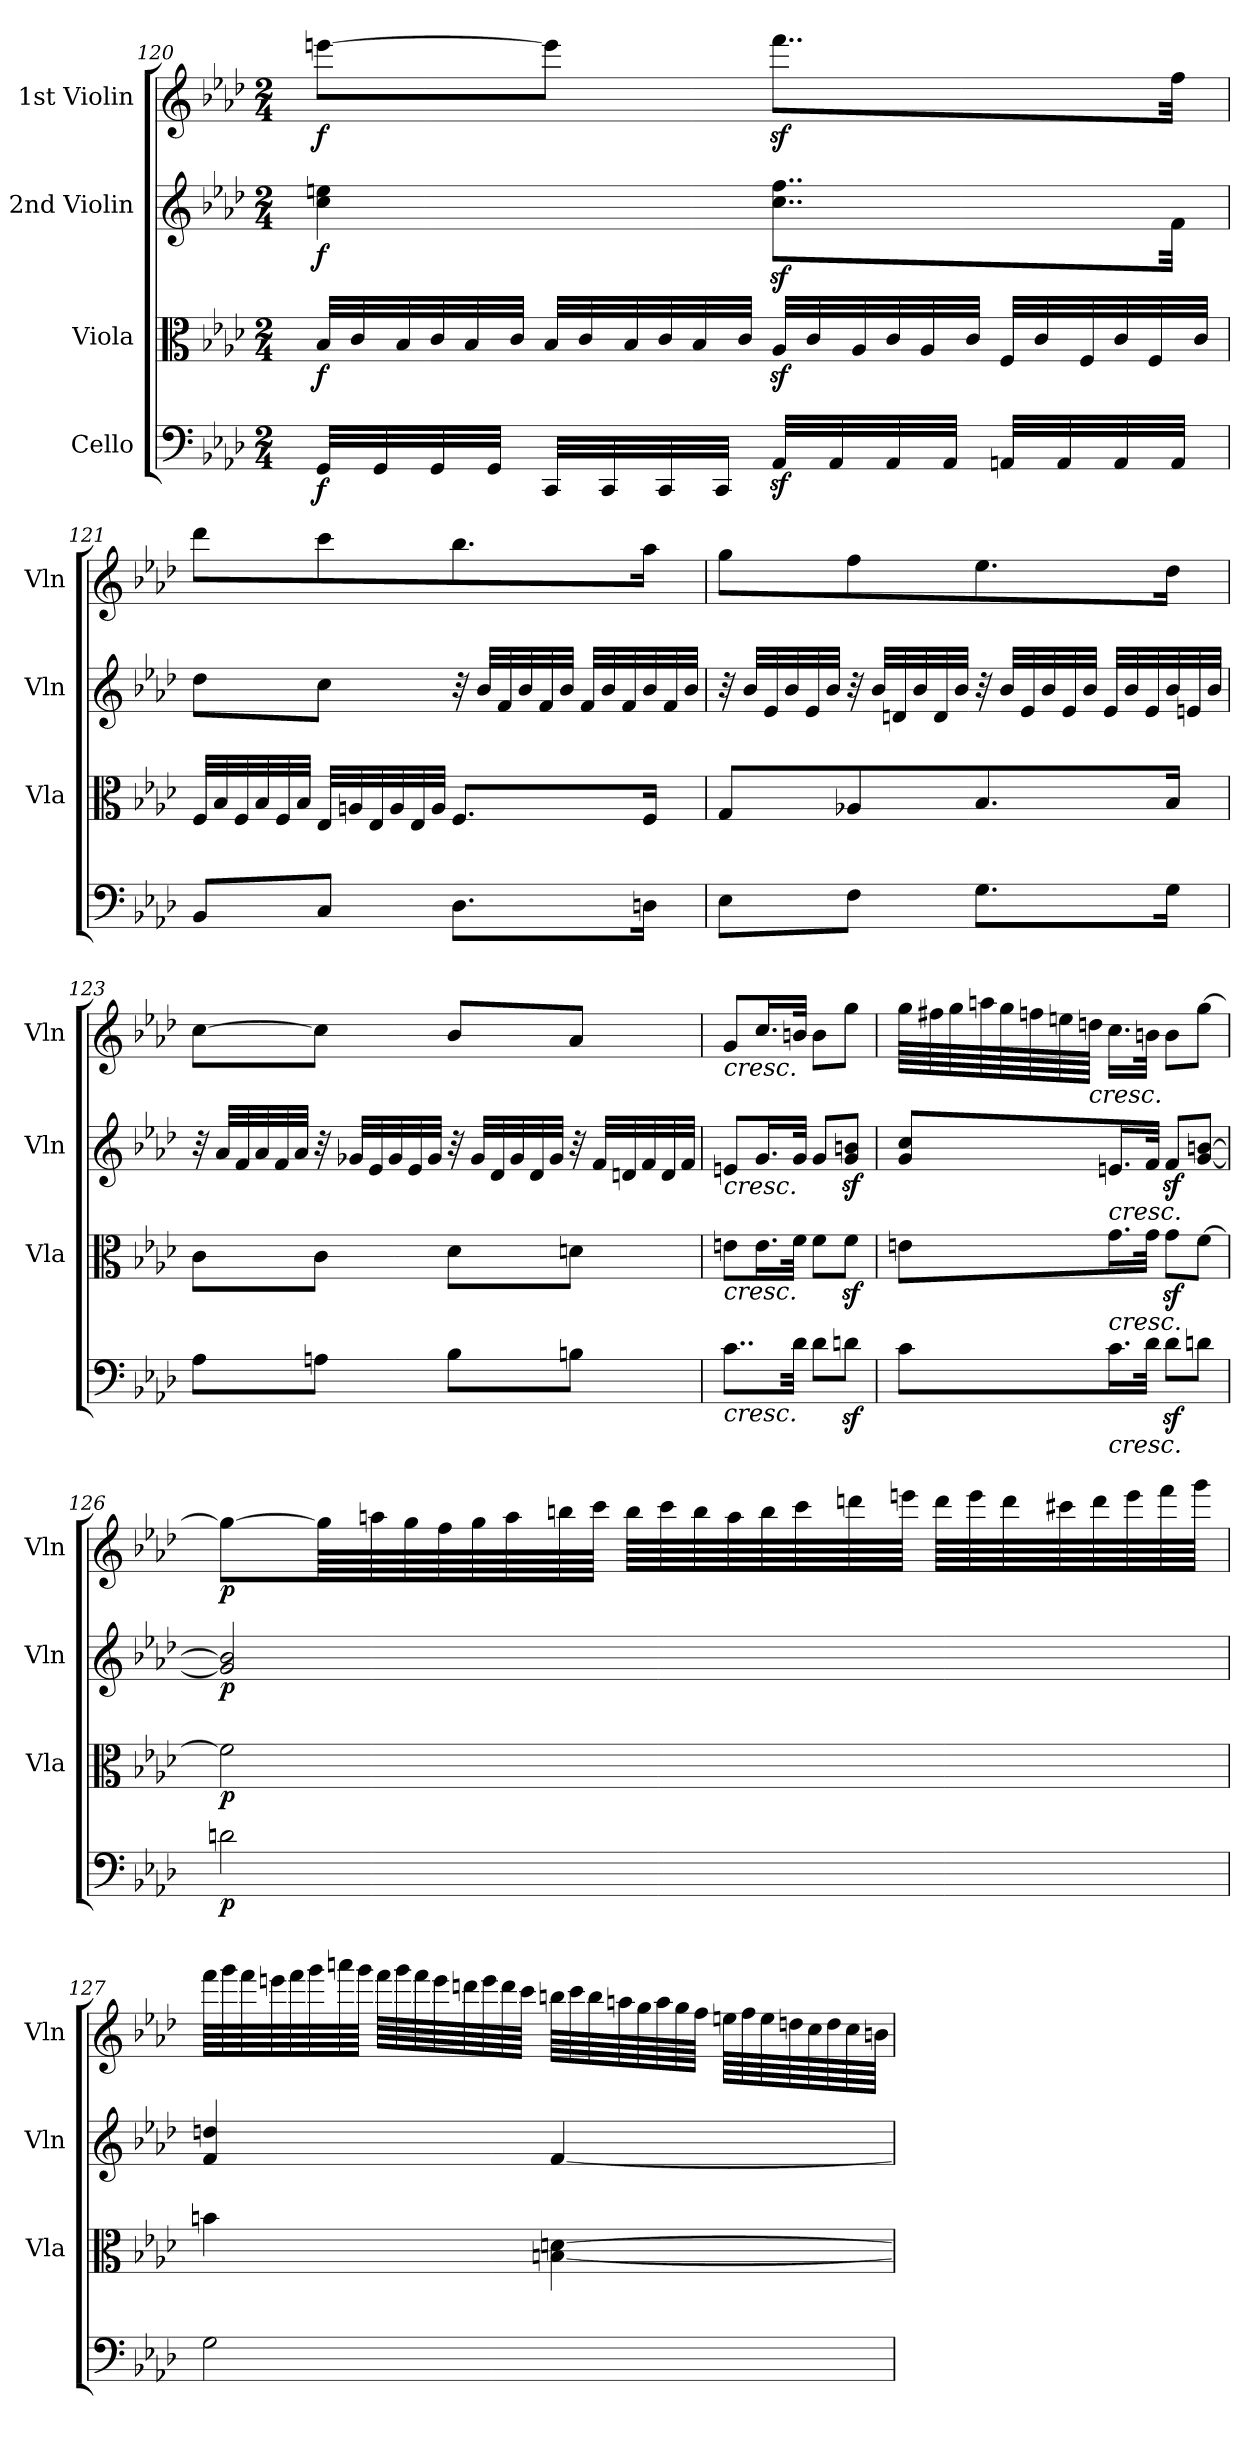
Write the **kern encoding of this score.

**kern	**dynam	**kern	**dynam	**kern	**dynam	**kern	**dynam
*part4	*part4	*part3	*part3	*part2	*part2	*part1	*part1
*staff4	*staff4	*staff3	*staff3	*staff2	*staff2	*staff1	*staff1
*I"Cello	*	*I"Viola	*	*I"2nd Violin	*	*I"1st Violin	*
*	*	*I'Vla	*	*I'Vln	*	*I'Vln	*
!!LO:LB:g=z
*clefF4	*	*clefC3	*	*clefG2	*	*clefG2	*
*k[b-e-a-d-]	*	*k[b-e-a-d-]	*	*k[b-e-a-d-]	*	*k[b-e-a-d-]	*
*f:	*	*f:	*	*f:	*	*f:	*
*M2/4	*	*M2/4	*	*M2/4	*	*M2/4	*
*	*	*Xtuplet	*	*	*	*	*
=120	=120	=120	=120	=120	=120	=120	=120
!	!LO:DY:b	!	!LO:DY:b	!	!LO:DY:b	!	!LO:DY:b
32GG/LLL	f	48B-/LLL	f	4cc\ 4een\	f	[8eeen\L	f
.	.	48c/	.	.	.	.	.
32GG/	.	.	.	.	.	.	.
.	.	48B-/	.	.	.	.	.
32GG/	.	48c/	.	.	.	.	.
.	.	48B-/	.	.	.	.	.
32GG/JJJ	.	.	.	.	.	.	.
.	.	48c/JJJ	.	.	.	.	.
32CC/LLL	.	48B-/LLL	.	.	.	8eee\J]	.
.	.	48c/	.	.	.	.	.
32CC/	.	.	.	.	.	.	.
.	.	48B-/	.	.	.	.	.
32CC/	.	48c/	.	.	.	.	.
.	.	48B-/	.	.	.	.	.
32CC/JJJ	.	.	.	.	.	.	.
.	.	48c/JJJ	.	.	.	.	.
32AA-z</LLL	.	48A-z</LLL	.	8..cc\z< 8..ff\z<L	.	8..fffz<\L	.
.	.	48c/	.	.	.	.	.
32AA-/	.	.	.	.	.	.	.
.	.	48A-/	.	.	.	.	.
32AA-/	.	48c/	.	.	.	.	.
.	.	48A-/	.	.	.	.	.
32AA-/JJJ	.	.	.	.	.	.	.
.	.	48c/JJJ	.	.	.	.	.
32AAn/LLL	.	48F/LLL	.	.	.	.	.
.	.	48c/	.	.	.	.	.
32AA/	.	.	.	.	.	.	.
.	.	48F/	.	.	.	.	.
32AA/	.	48c/	.	.	.	.	.
.	.	48F/	.	.	.	.	.
32AA/JJJ	.	.	.	32f\Jkk	.	32ff\Jkk	.
.	.	48c/JJJ	.	.	.	.	.
!!LO:PB:g=z
=121	=121	=121	=121	=121	=121	=121	=121
8BB-/L	.	48F/LLL	.	8dd-\L	.	8ddd-\L	.
.	.	48B-/	.	.	.	.	.
.	.	48F/	.	.	.	.	.
.	.	48B-/	.	.	.	.	.
.	.	48F/	.	.	.	.	.
.	.	48B-/JJJ	.	.	.	.	.
8C/J	.	48E-/LLL	.	8cc\J	.	8ccc\	.
.	.	48An/	.	.	.	.	.
.	.	48E-/	.	.	.	.	.
.	.	48A/	.	.	.	.	.
.	.	48E-/	.	.	.	.	.
.	.	48A/JJJ	.	.	.	.	.
*	*	*	*	*Xtuplet	*	*	*
8.D-\L	.	8.F/L	.	48r	.	8.bb-\	.
.	.	.	.	48b-/LLL	.	.	.
.	.	.	.	48f/	.	.	.
.	.	.	.	48b-/	.	.	.
.	.	.	.	48f/	.	.	.
.	.	.	.	48b-/JJJ	.	.	.
.	.	.	.	48f/LLL	.	.	.
.	.	.	.	48b-/	.	.	.
.	.	.	.	48f/	.	.	.
16Dn\Jk	.	16F/Jk	.	48b-/	.	16aa-\Jk	.
.	.	.	.	48f/	.	.	.
.	.	.	.	48b-/JJJ	.	.	.
!!LO:PB:g=z
=122	=122	=122	=122	=122	=122	=122	=122
8E-\L	.	8G/L	.	48r	.	8gg\L	.
.	.	.	.	48b-/LLL	.	.	.
.	.	.	.	48e-/	.	.	.
.	.	.	.	48b-/	.	.	.
.	.	.	.	48e-/	.	.	.
.	.	.	.	48b-/JJJ	.	.	.
8F\J	.	8A-X/	.	48r	.	8ff\	.
.	.	.	.	48b-/LLL	.	.	.
.	.	.	.	48dn/	.	.	.
.	.	.	.	48b-/	.	.	.
.	.	.	.	48d/	.	.	.
.	.	.	.	48b-/JJJ	.	.	.
8.G\L	.	8.B-/	.	48r	.	8.ee-\	.
.	.	.	.	48b-/LLL	.	.	.
.	.	.	.	48e-/	.	.	.
.	.	.	.	48b-/	.	.	.
.	.	.	.	48e-/	.	.	.
.	.	.	.	48b-/JJJ	.	.	.
.	.	.	.	48e-/LLL	.	.	.
.	.	.	.	48b-/	.	.	.
.	.	.	.	48e-/	.	.	.
16G\Jk	.	16B-/Jk	.	48b-/	.	16dd-\Jk	.
.	.	.	.	48en/	.	.	.
.	.	.	.	48b-/JJJ	.	.	.
!!LO:LB:g=z
=123	=123	=123	=123	=123	=123	=123	=123
8A-\L	.	8c\L	.	48r	.	[8cc\L	.
.	.	.	.	48a-/LLL	.	.	.
.	.	.	.	48f/	.	.	.
.	.	.	.	48a-/	.	.	.
.	.	.	.	48f/	.	.	.
.	.	.	.	48a-/JJJ	.	.	.
8An\J	.	8c\J	.	48r	.	8cc\J]	.
.	.	.	.	48g-X/LLL	.	.	.
.	.	.	.	48e-/	.	.	.
.	.	.	.	48g-/	.	.	.
.	.	.	.	48e-/	.	.	.
.	.	.	.	48g-/JJJ	.	.	.
8B-\L	.	8d-\L	.	48r	.	8b-/L	.
.	.	.	.	48g-/LLL	.	.	.
.	.	.	.	48d-/	.	.	.
.	.	.	.	48g-/	.	.	.
.	.	.	.	48d-/	.	.	.
.	.	.	.	48g-/JJJ	.	.	.
8Bn\J	.	8dn\J	.	48r	.	8a-/J	.
.	.	.	.	48f/LLL	.	.	.
.	.	.	.	48dn/	.	.	.
.	.	.	.	48f/	.	.	.
.	.	.	.	48d/	.	.	.
.	.	.	.	48f/JJJ	.	.	.
!!LO:LB:g=z
=124	=124	=124	=124	=124	=124	=124	=124
!	!	!	!	!	!	!LO:TX:b:i:t=cresc.	!
!	!	!	!	!LO:TX:b:i:t=cresc.	!	!	!
!	!	!LO:TX:b:i:t=cresc.	!	!	!	!	!
!LO:TX:b:i:t=cresc.	!	!	!	!	!	!	!
8..c\L	.	8en\L	.	8en/L	.	8g/L	.
.	.	16.e\L	.	16.g/L	.	16.cc/L	.
32d-\Jkk	.	32f\JJk	.	32g/JJk	.	32bn/JJk	.
8d-\L	.	8f\L	.	8g/L	.	8b\L	.
8dnz<\J	.	8fz<\J	.	8g/z> 8bn/z>J	.	8gg\J	.
=125	=125	=125	=125	=125	=125	=125	=125
8c\L	.	8en\L	.	8g/ 8cc/L	.	64gg\LLLL	.
.	.	.	.	.	.	64ff#X\	.
.	.	.	.	.	.	64gg\	.
.	.	.	.	.	.	64aan\	.
.	.	.	.	.	.	64gg\	.
.	.	.	.	.	.	64ffn\	.
.	.	.	.	.	.	64een\	.
!	!	!	!	!	!	!LO:TX:b:i:t=cresc.	!
.	.	.	.	.	.	64ddn\JJJJ	.
!	!	!	!	!LO:TX:b:i:t=cresc.	!	!	!
!	!	!LO:TX:b:i:t=cresc.	!	!	!	!	!
!LO:TX:b:i:t=cresc.	!	!	!	!	!	!	!
16.c\L	.	16.g\L	.	16.en/L	.	16.cc\LL	.
32d-\JJk	.	32g\JJk	.	32f/JJk	.	32bn\JJk	.
8d-z<\L	.	8gz<\L	.	8fz>/L	.	8b\L	.
8dn\J	.	[8f\J	.	[8g/ [8bn/J	.	[8gg\J	.
!!LO:PB:g=z
=126	=126	=126	=126	=126	=126	=126	=126
!	!LO:DY:b	!	!LO:DY:b	!	!LO:DY:b	!	!LO:DY:b
2dn\	p	2f\]	p	2g/] 2b/]	p	8gg\L_	p
.	.	.	.	.	.	64gg\LLL]	.
.	.	.	.	.	.	64aan\	.
.	.	.	.	.	.	64gg\	.
.	.	.	.	.	.	64ff\	.
.	.	.	.	.	.	64gg\	.
.	.	.	.	.	.	64aa\	.
.	.	.	.	.	.	64bbn\	.
.	.	.	.	.	.	64ccc\JJJJ	.
.	.	.	.	.	.	64bb\LLLL	.
.	.	.	.	.	.	64ccc\	.
.	.	.	.	.	.	64bb\	.
.	.	.	.	.	.	64aa\	.
.	.	.	.	.	.	64bb\	.
.	.	.	.	.	.	64ccc\	.
.	.	.	.	.	.	64dddn\	.
.	.	.	.	.	.	64eeen\JJJJ	.
.	.	.	.	.	.	64ddd\LLLL	.
.	.	.	.	.	.	64eee\	.
.	.	.	.	.	.	64ddd\	.
.	.	.	.	.	.	64ccc#X\	.
.	.	.	.	.	.	64ddd\	.
.	.	.	.	.	.	64eee\	.
.	.	.	.	.	.	64fff\	.
.	.	.	.	.	.	64ggg\JJJJ	.
!!LO:LB:g=z
=127	=127	=127	=127	=127	=127	=127	=127
2G\	.	4bn\	.	4f/ 4ddn/	.	64fff\LLLL	.
.	.	.	.	.	.	64ggg\	.
.	.	.	.	.	.	64fff\	.
.	.	.	.	.	.	64eeen\	.
.	.	.	.	.	.	64fff\	.
.	.	.	.	.	.	64ggg\	.
.	.	.	.	.	.	64aaan\	.
.	.	.	.	.	.	64ggg\JJJJ	.
.	.	.	.	.	.	64fff\LLLL	.
.	.	.	.	.	.	64ggg\	.
.	.	.	.	.	.	64fff\	.
.	.	.	.	.	.	64eee\	.
.	.	.	.	.	.	64dddn\	.
.	.	.	.	.	.	64eee\	.
.	.	.	.	.	.	64ddd\	.
.	.	.	.	.	.	64ccc\JJJJ	.
.	.	[4Bn\ [4dn\	.	[4f/	.	64bbn\LLLL	.
.	.	.	.	.	.	64ccc\	.
.	.	.	.	.	.	64bb\	.
.	.	.	.	.	.	64aan\	.
.	.	.	.	.	.	64gg\	.
.	.	.	.	.	.	64aa\	.
.	.	.	.	.	.	64gg\	.
.	.	.	.	.	.	64ff\JJJJ	.
.	.	.	.	.	.	64een\LLLL	.
.	.	.	.	.	.	64ff\	.
.	.	.	.	.	.	64ee\	.
.	.	.	.	.	.	64ddn\	.
.	.	.	.	.	.	64cc\	.
.	.	.	.	.	.	64dd\	.
.	.	.	.	.	.	64cc\	.
.	.	.	.	.	.	64bn\JJJJ	.
=	=	=	=	=	=	=	=
*-	*-	*-	*-	*-	*-	*-	*-
